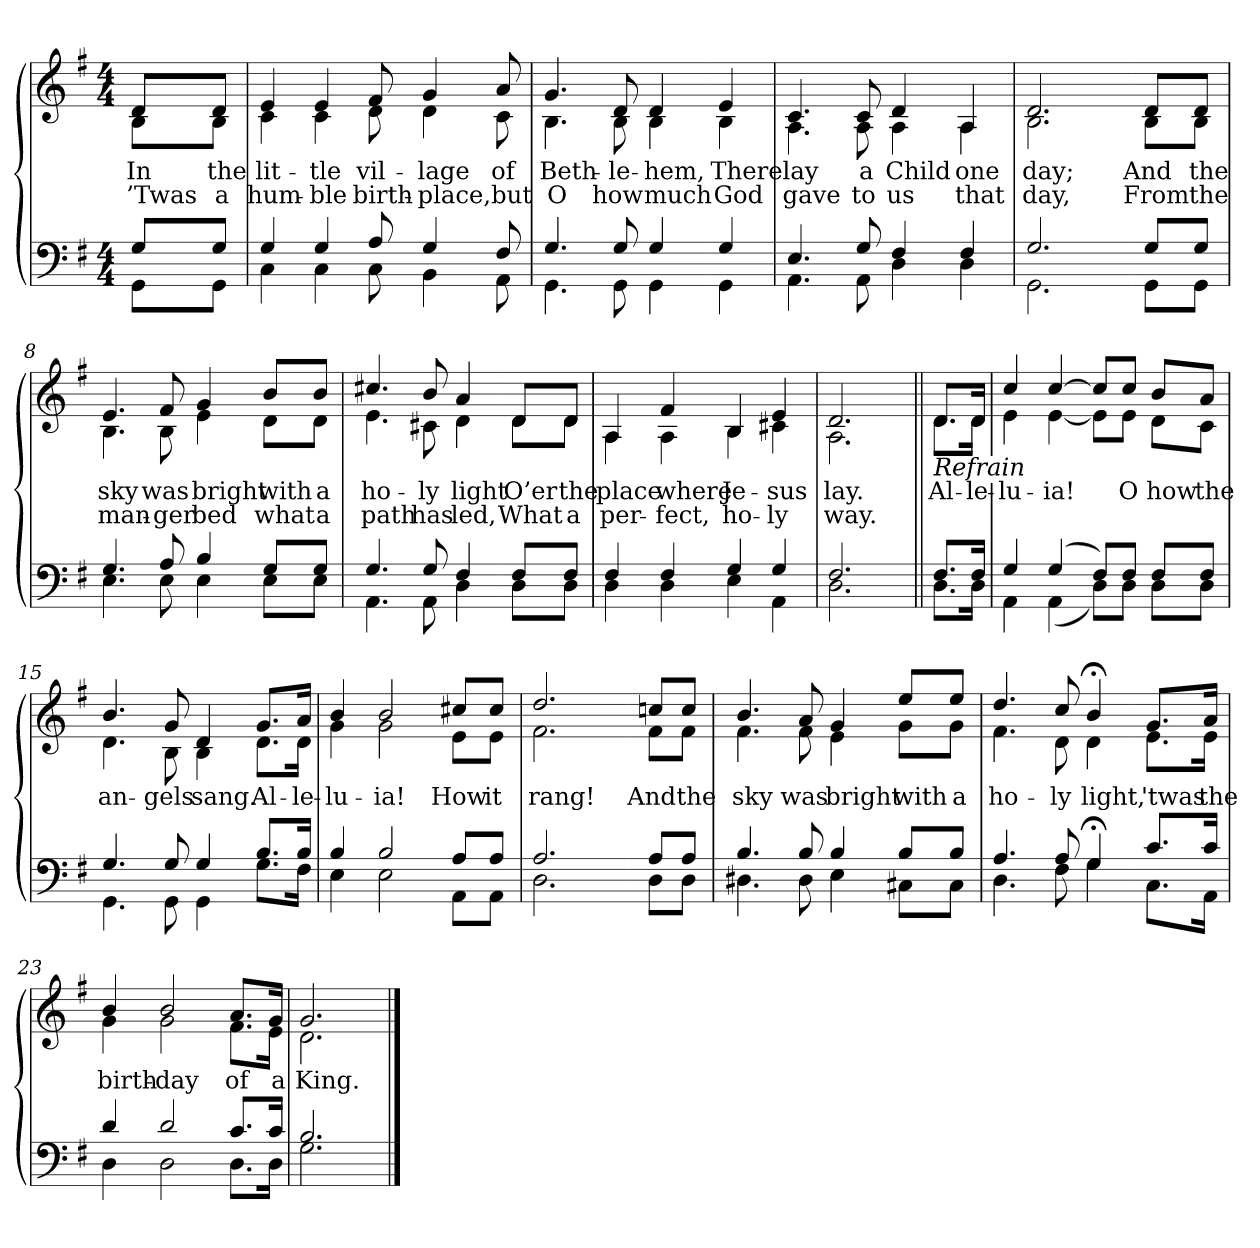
**kern	**kern	**text	**text
*part2	*part1	*part1	*part1
*staff2	*staff1	*staff1	*staff1
*clefF4	*clefG2	*	*
*k[f#]	*k[f#]	*	*
*M4/4	*M4/4	*	*
=1	=1	=1	=1
*^	*	*	*
!	!	!LO:TX:b:i:t=Verse	!	!
!	!	!	!LO:LY:b	!LO:LY:b
*	*	*^	*	*
8G/L	8GG\L	8d/L	8B\L	In	’Twas
!	!	!	!	!LO:LY:b	!LO:LY:b
8G/J	8GG\J	8d/J	8B\J	the	a
=2	=2	=2	=2	=2	=2
!	!	!	!	!LO:LY:b	!LO:LY:b
4G/	4C\	4e/	4c\	lit-	hum-
!	!	!	!	!LO:LY:b	!LO:LY:b
4G/	4C\	4e/	4c\	-tle	-ble
!	!	!	!	!LO:LY:b	!LO:LY:b
8A/	8C\	8f#/	8d\	vil-	birth-
!	!	!	!	!LO:LY:b	!LO:LY:b
4G/	4BB\	4g/	4d\	-lage	-place,
!	!	!	!	!LO:LY:b	!LO:LY:b
8F#/	8AA\	8a/	8c\	of	but
=3	=3	=3	=3	=3	=3
!	!	!	!	!LO:LY:b	!LO:LY:b
4.G/	4.GG\	4.g/	4.B\	Beth-	O
!	!	!	!	!LO:LY:b	!LO:LY:b
8G/	8GG\	8d/	8B\	-le-	how
!	!	!	!	!LO:LY:b	!LO:LY:b
4G/	4GG\	4d/	4B\	-hem,	much
!!LO:LB:g=z	!!
=4-	=4-	=4-	=4-	=4-	=4-
!	!	!	!	!LO:LY:b	!LO:LY:b
4G/	4GG\	4e/	4B\	There	God
=5	=5	=5	=5	=5	=5
!	!	!	!	!LO:LY:b	!LO:LY:b
4.E/	4.AA\	4.c/	4.A\	lay	gave
!	!	!	!	!LO:LY:b	!LO:LY:b
8G/	8AA\	8c/	8A\	a	to
!	!	!	!	!LO:LY:b	!LO:LY:b
4F#/	4D\	4d/	4A\	Child	us
!	!	!	!	!LO:LY:b	!LO:LY:b
4F#/	4D\	4A/	4A\	one	that
=6	=6	=6	=6	=6	=6
!	!	!	!	!LO:LY:b	!LO:LY:b
2.G/	2.GG\	2.d/	2.B\	day;	day,
!!LO:LB:g=z	!!
=7-	=7-	=7-	=7-	=7-	=7-
!	!	!	!	!LO:LY:b	!LO:LY:b
8G/L	8GG\L	8d/L	8B\L	And	From
!	!	!	!	!LO:LY:b	!LO:LY:b
8G/J	8GG\J	8d/J	8B\J	the	the
=8	=8	=8	=8	=8	=8
!	!	!	!	!LO:LY:b	!LO:LY:b
4.G/	4.E\	4.e/	4.B\	sky	man-
!	!	!	!	!LO:LY:b	!LO:LY:b
8A/	8E\	8f#/	8B\	was	-ger
!	!	!	!	!LO:LY:b	!LO:LY:b
4B/	4E\	4g/	4e\	bright	bed
!	!	!	!	!LO:LY:b	!LO:LY:b
8G/L	8E\L	8b/L	8d\L	with	what
!	!	!	!	!LO:LY:b	!LO:LY:b
8G/J	8E\J	8b/J	8d\J	a	a
=9	=9	=9	=9	=9	=9
!	!	!	!	!LO:LY:b	!LO:LY:b
4.G/	4.AA\	4.cc#X/	4.e\	ho-	path
!	!	!	!	!LO:LY:b	!LO:LY:b
8G/	8AA\	8b/	8c#X\	-ly	has
!	!	!	!	!LO:LY:b	!LO:LY:b
4F#/	4D\	4a/	4d\	light	led,
!!LO:LB:g=z	!!
=10-	=10-	=10-	=10-	=10-	=10-
!	!	!	!	!LO:LY:b	!LO:LY:b
8F#/L	8D\L	8d/L	8d\L	O’er	What
!	!	!	!	!LO:LY:b	!LO:LY:b
8F#/J	8D\J	8d/J	8d\J	the	a
=11	=11	=11	=11	=11	=11
!	!	!	!	!LO:LY:b	!LO:LY:b
4F#/	4D\	4A/	4A\	place	per-
!	!	!	!	!LO:LY:b	!LO:LY:b
4F#/	4D\	4f#/	4A\	where	-fect,
!	!	!	!	!LO:LY:b	!LO:LY:b
4G/	4E\	4B/	4B\	Je-	ho-
!	!	!	!	!LO:LY:b	!LO:LY:b
4G/	4AA\	4e/	4c#X\	-sus	-ly
=12	=12	=12	=12	=12	=12
!	!	!	!	!LO:LY:b	!LO:LY:b
2.F#/	2.D\	2.d/	2.A\	lay.	way.
!!LO:LB:g=z	!!
=13||	=13||	=13||	=13||	=13||	=13||
!	!	!LO:TX:b:i:t=Refrain	!	!	!
!	!	!	!	!LO:LY:b	!
8.F#/L	8.D\L	8.d/L	8.d\L	Al-	.
!	!	!	!	!LO:LY:b	!
16F#/Jk	16D\Jk	16d/Jk	16d\Jk	-le-	.
=14	=14	=14	=14	=14	=14
!	!	!	!	!LO:LY:b	!
4G/	4AA\	4cc/	4e\	-lu-	.
!	!	!	!	!LO:LY:b	!
(>4G/	(<4AA\	[4cc/	[4e\	-ia!	.
8F#/L)	8D\L)	8cc/L]	8e\L]	.	.
!	!	!	!	!LO:LY:b	!
8F#/J	8D\J	8cc/J	8e\J	O	.
!	!	!	!	!LO:LY:b	!
8F#/L	8D\L	8b/L	8d\L	how	.
!	!	!	!	!LO:LY:b	!
8F#/J	8D\J	8a/J	8c\J	the	.
=15	=15	=15	=15	=15	=15
!	!	!	!	!LO:LY:b	!
4.G/	4.GG\	4.b/	4.d\	an-	.
!	!	!	!	!LO:LY:b	!
8G/	8GG\	8g/	8B\	-gels	.
!	!	!	!	!LO:LY:b	!
4G/	4GG\	4d/	4B\	sang.	.
!!LO:LB:g=z	!!
=16-	=16-	=16-	=16-	=16-	=16-
!	!	!	!	!LO:LY:b	!
8.B/L	8.G\L	8.g/L	8.d\L	Al-	.
!	!	!	!	!LO:LY:b	!
16B/Jk	16F#\Jk	16a/Jk	16d\Jk	-le-	.
=17	=17	=17	=17	=17	=17
!	!	!	!	!LO:LY:b	!
4B/	4E\	4b/	4g\	-lu-	.
!	!	!	!	!LO:LY:b	!
2B/	2E\	2b/	2g\	-ia!	.
!	!	!	!	!LO:LY:b	!
8A/L	8AA\L	8cc#X/L	8e\L	How	.
!	!	!	!	!LO:LY:b	!
8A/J	8AA\J	8cc#/J	8e\J	it	.
=18	=18	=18	=18	=18	=18
!	!	!	!	!LO:LY:b	!
2.A/	2.D\	2.dd/	2.f#\	rang!	.
!!LO:LB:g=z	!!
=19-	=19-	=19-	=19-	=19-	=19-
!	!	!	!	!LO:LY:b	!
8A/L	8D\L	8ccni/L	8f#\L	And	.
!	!	!	!	!LO:LY:b	!
8A/J	8D\J	8cc/J	8f#\J	the	.
=20	=20	=20	=20	=20	=20
!	!	!	!	!LO:LY:b	!
4.B/	4.D#X\	4.b/	4.f#\	sky	.
!	!	!	!	!LO:LY:b	!
8B/	8D#\	8a/	8f#\	was	.
!	!	!	!	!LO:LY:b	!
4B/	4E\	4g/	4e\	bright	.
!	!	!	!	!LO:LY:b	!
8B/L	8C#X\L	8ee/L	8g\L	with	.
!	!	!	!	!LO:LY:b	!
8B/J	8C#\J	8ee/J	8g\J	a	.
=21	=21	=21	=21	=21	=21
!	!	!	!	!LO:LY:b	!
4.A/	4.D\	4.dd/	4.f#\	ho-	.
!	!	!	!	!LO:LY:b	!
8A/	8F#\	8cc/	8d\	-ly	.
!	!	!	!	!LO:LY:b	!
4G;/	4G\	4b;</	4d\	light,	.
!!LO:LB:g=z	!!
=22-	=22-	=22-	=22-	=22-	=22-
!	!	!	!	!LO:LY:b	!
8.c/L	8.C\L	8.g/L	8.e\L	'twas	.
!	!	!	!	!LO:LY:b	!
16c/Jk	16AA\Jk	16a/Jk	16e\Jk	the	.
=23	=23	=23	=23	=23	=23
!	!	!	!	!LO:LY:b	!
4d/	4D\	4b/	4g\	birth-	.
!	!	!	!	!LO:LY:b	!
2d/	2D\	2b/	2g\	-day	.
!	!	!	!	!LO:LY:b	!
8.c/L	8.D\L	8.a/L	8.f#\L	of	.
!	!	!	!	!LO:LY:b	!
16c/Jk	16D\Jk	16g/Jk	16e\Jk	a	.
=24	=24	=24	=24	=24	=24
!	!	!	!	!LO:LY:b	!
2.B/	2.G\	2.g/	2.d\	King.	.
*v	*v	*	*	*	*
*	*v	*v	*	*
==	==	==	==
*-	*-	*-	*-
